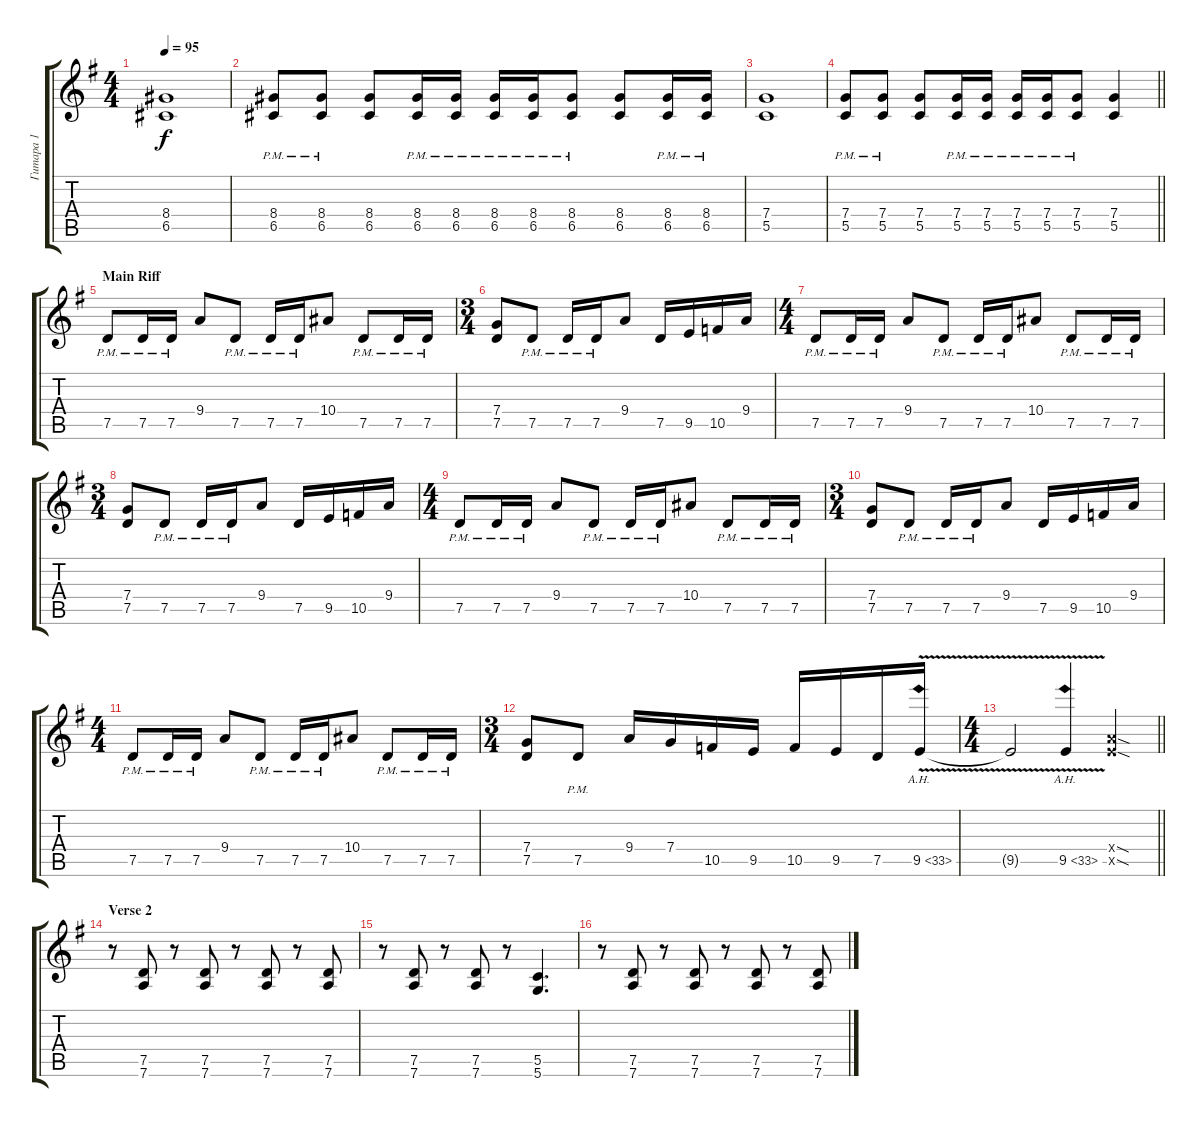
\track ("Гитара 1" "Гитара 1") {instrument distortionguitar}
\staff {score tabs}
\tuning (D4 A3 F3 C3 G2 D2) {hide}
\ts (4 4)
\tempo 95
\clef g2
\ks eminor
(8.4 6.5).1{dy f} |
(8.4{pm} 6.5{pm}).8 (8.4{pm} 6.5{pm}).8 (8.4 6.5).8 (8.4{pm} 6.5{pm}).16 (8.4{pm} 6.5{pm}).16 (8.4{pm} 6.5{pm}).16 (8.4{pm} 6.5{pm}).16 (8.4{pm} 6.5{pm}).8 (8.4 6.5).8 (8.4{pm} 6.5{pm}).16 (8.4{pm} 6.5{pm}).16 |
(7.4 5.5).1 |
\barLineRight lightlight
(7.4{pm} 5.5{pm}).8 (7.4{pm} 5.5{pm}).8 (7.4 5.5).8 (7.4{pm} 5.5{pm}).16 (7.4{pm} 5.5{pm}).16 (7.4{pm} 5.5{pm}).16 (7.4{pm} 5.5{pm}).16 (7.4{pm} 5.5{pm}).8 (7.4 5.5).4 |
\section ("" "Main Riff")
7.5{pm}.8 7.5{pm}.16 7.5{pm}.16 9.4.8 7.5{pm}.8 7.5{pm}.16 7.5{pm}.16 10.4.8 7.5{pm}.8 7.5{pm}.16 7.5{pm}.16 |
\ts (3 4)
(7.4 7.5).8 7.5{pm}.8 7.5{pm}.16 7.5{pm}.16 9.4.8 7.5.16 9.5.16 10.5.16 9.4.16 |
\ts (4 4)
7.5{pm}.8 7.5{pm}.16 7.5{pm}.16 9.4.8 7.5{pm}.8 7.5{pm}.16 7.5{pm}.16 10.4.8 7.5{pm}.8 7.5{pm}.16 7.5{pm}.16 |
\ts (3 4)
(7.4 7.5).8 7.5{pm}.8 7.5{pm}.16 7.5{pm}.16 9.4.8 7.5.16 9.5.16 10.5.16 9.4.16 |
\ts (4 4)
7.5{pm}.8 7.5{pm}.16 7.5{pm}.16 9.4.8 7.5{pm}.8 7.5{pm}.16 7.5{pm}.16 10.4.8 7.5{pm}.8 7.5{pm}.16 7.5{pm}.16 |
\ts (3 4)
(7.4 7.5).8 7.5{pm}.8 7.5{pm}.16 7.5{pm}.16 9.4.8 7.5.16 9.5.16 10.5.16 9.4.16 |
\ts (4 4)
7.5{pm}.8 7.5{pm}.16 7.5{pm}.16 9.4.8 7.5{pm}.8 7.5{pm}.16 7.5{pm}.16 10.4.8 7.5{pm}.8 7.5{pm}.16 7.5{pm}.16 |
\ts (3 4)
(7.4 7.5).8 7.5{pm}.8 9.4.16 7.4.16 10.5.16 9.5.16 10.5.16 9.5.16 7.5.16 9.5{ah 24 v}.16 |
\ts (4 4)
\barLineRight lightlight
9.5{t}.2 9.5{ah 24 v}.4 (9.4{sod x} 9.5{sod x}).4 |
\section ("" "Verse 2")
r.8 (7.5 7.6).8 r.8 (7.5 7.6).8 r.8 (7.5 7.6).8 r.8 (7.5 7.6).8 |
r.8 (7.5 7.6).8 r.8 (7.5 7.6).8 r.8 (5.5 5.6).4{d} |
r.8 (7.5 7.6).8 r.8 (7.5 7.6).8 r.8 (7.5 7.6).8 r.8 (7.5 7.6).8
